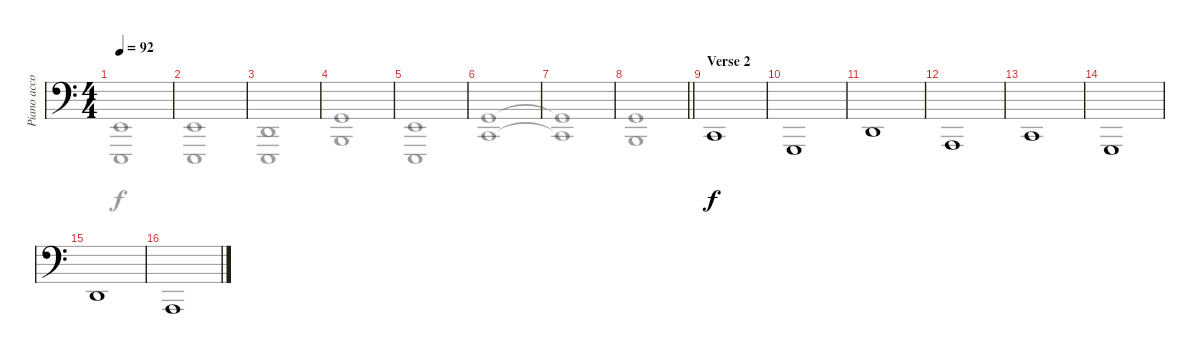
\track ("Piano accompaniment, Left hand" "Piano acco") {instrument acousticgrandpiano}
\staff {score}
\tuning (C3 G2 D2 A1 E1 B0) {hide}
\voice
\ts (4 4)
\tempo 92
\clef f4
\ks c
|
|
|
|
|
|
|
\barLineRight lightlight
|
\section ("" "Verse 2")
3.4.1 |
3.5.1 |
0.3.1 |
0.4.1 |
3.4.1 |
3.5.1 |
0.3.1 |
0.4.1
\voice
\clef f4
\ottava regular
\simile none
\ks c
(2.3 0.5).1{dy f} |
(2.3 0.5).1 |
(0.3 0.5).1 |
(0.2 2.4).1 |
(2.3 0.5).1 |
(0.2 3.4).1 |
(0.2{t} 3.4{t}).1 |
\barLineRight lightlight
(0.2 2.4).1 |
|
|
|
|
|
|
|
